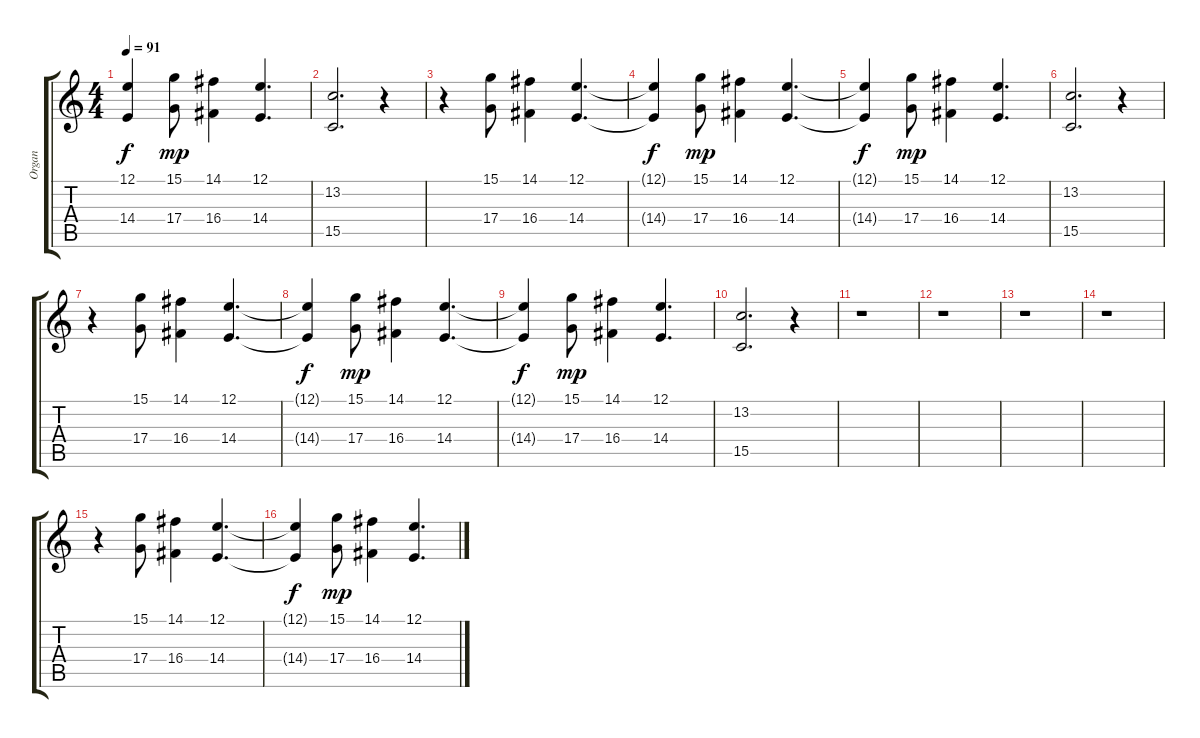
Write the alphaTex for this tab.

\track ("Organ" "Organ") {instrument churchorgan}
\staff {score tabs}
\tuning (E4 B3 G3 D3 A2 E2) {hide}
\ts (4 4)
\tempo 91
\clef g2
\ks c
(12.1{t} 14.4{t}).4{dy f} (15.1 17.4).8{dy mp} (14.1 16.4).4 (12.1 14.4).4{d} |
(13.2 15.5).2{d} r.4 |
r.4 (15.1 17.4).8 (14.1 16.4).4 (12.1 14.4).4{d} |
(12.1{t} 14.4{t}).4{dy f} (15.1 17.4).8{dy mp} (14.1 16.4).4 (12.1 14.4).4{d} |
(12.1{t} 14.4{t}).4{dy f} (15.1 17.4).8{dy mp} (14.1 16.4).4 (12.1 14.4).4{d} |
(13.2 15.5).2{d} r.4 |
r.4 (15.1 17.4).8 (14.1 16.4).4 (12.1 14.4).4{d} |
(12.1{t} 14.4{t}).4{dy f} (15.1 17.4).8{dy mp} (14.1 16.4).4 (12.1 14.4).4{d} |
(12.1{t} 14.4{t}).4{dy f} (15.1 17.4).8{dy mp} (14.1 16.4).4 (12.1 14.4).4{d} |
(13.2 15.5).2{d} r.4 |
r.1 |
r.1 |
r.1 |
r.1 |
r.4 (15.1 17.4).8 (14.1 16.4).4 (12.1 14.4).4{d} |
(12.1{t} 14.4{t}).4{dy f} (15.1 17.4).8{dy mp} (14.1 16.4).4 (12.1 14.4).4{d}
